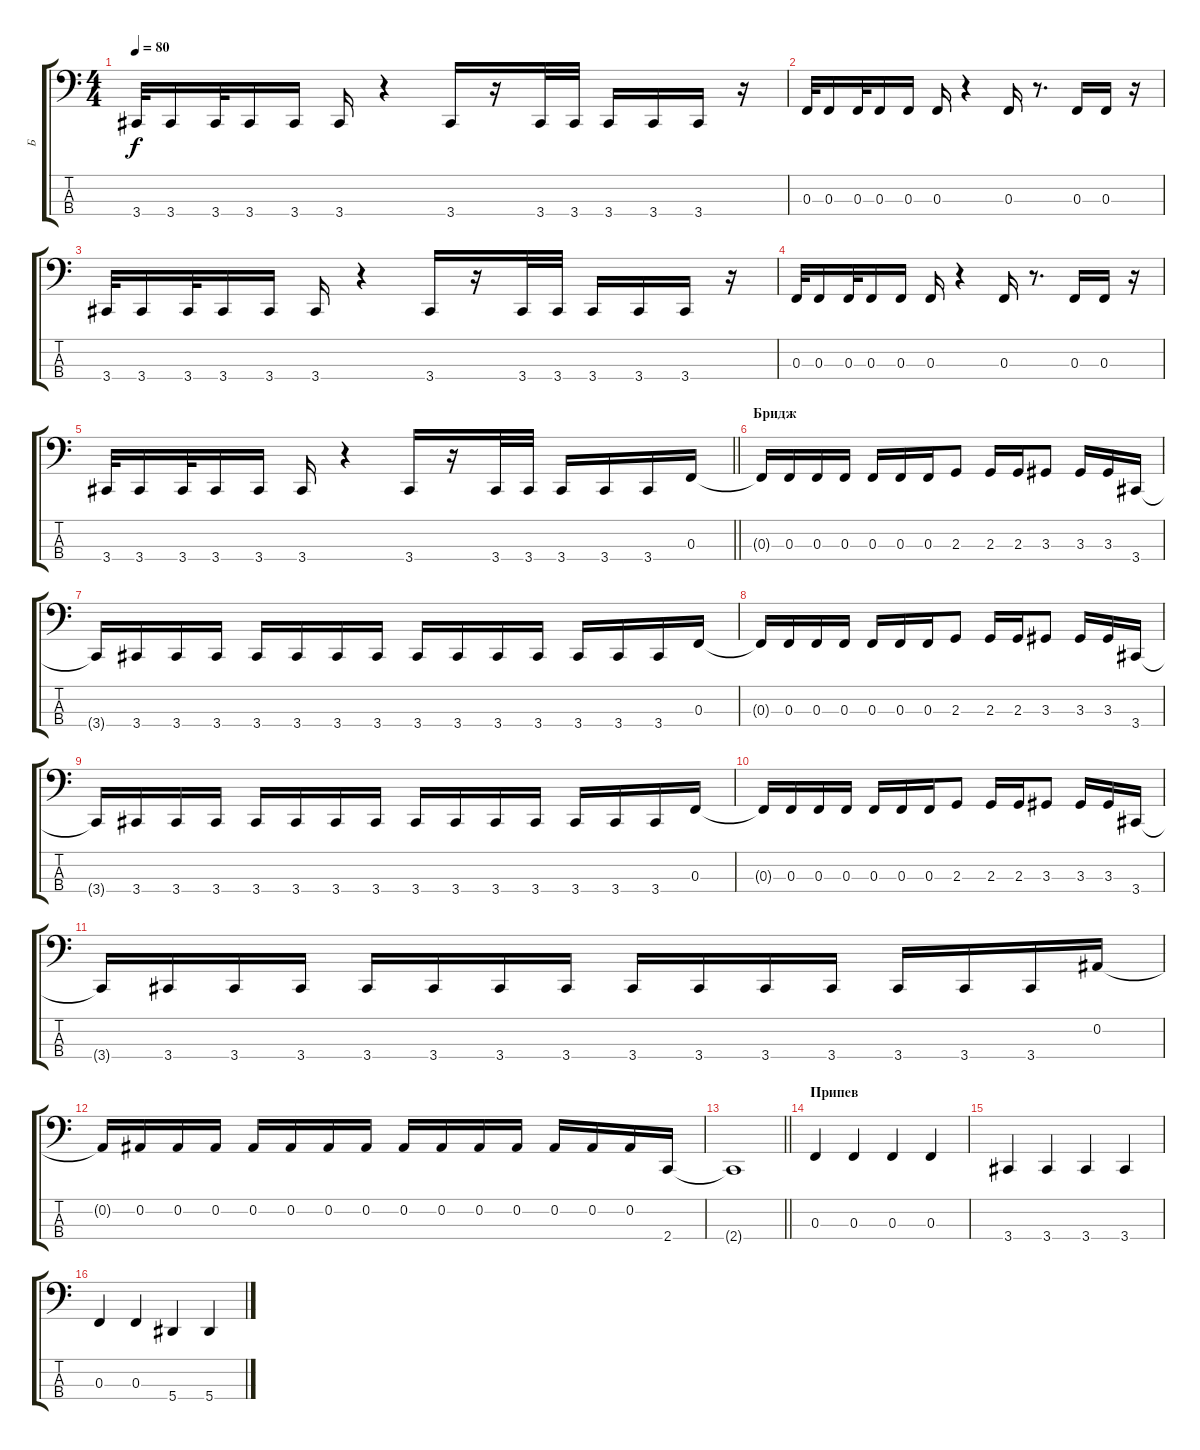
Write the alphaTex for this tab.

\track ("Б" "Б") {instrument electricbassfinger}
\staff {score tabs}
\tuning (Eb2 Bb1 F1 Bb0) {hide}
\ts (4 4)
\tempo 80
\clef f4
\ks c
3.4.32{dy f} 3.4.16 3.4.32 3.4.16 3.4.16 3.4.16 r.4 3.4.16 r.16 3.4.32 3.4.32 3.4.16 3.4.16 3.4.16 r.16 |
0.3.32 0.3.16 0.3.32 0.3.16 0.3.16 0.3.16 r.4 0.3.16 r.8{d} 0.3.16 0.3.16 r.16 |
3.4.32 3.4.16 3.4.32 3.4.16 3.4.16 3.4.16 r.4 3.4.16 r.16 3.4.32 3.4.32 3.4.16 3.4.16 3.4.16 r.16 |
0.3.32 0.3.16 0.3.32 0.3.16 0.3.16 0.3.16 r.4 0.3.16 r.8{d} 0.3.16 0.3.16 r.16 |
\barLineRight lightlight
3.4.32 3.4.16 3.4.32 3.4.16 3.4.16 3.4.16 r.4 3.4.16 r.16 3.4.32 3.4.32 3.4.16 3.4.16 3.4.16 0.3.16 |
\section ("" "Бридж")
0.3{t}.16 0.3.16 0.3.16 0.3.16 0.3.16 0.3.16 0.3.16 2.3.8 2.3.16 2.3.16 3.3.8 3.3.16 3.3.16 3.4.16 |
3.4{t}.16 3.4.16 3.4.16 3.4.16 3.4.16 3.4.16 3.4.16 3.4.16 3.4.16 3.4.16 3.4.16 3.4.16 3.4.16 3.4.16 3.4.16 0.3.16 |
0.3{t}.16 0.3.16 0.3.16 0.3.16 0.3.16 0.3.16 0.3.16 2.3.8 2.3.16 2.3.16 3.3.8 3.3.16 3.3.16 3.4.16 |
3.4{t}.16 3.4.16 3.4.16 3.4.16 3.4.16 3.4.16 3.4.16 3.4.16 3.4.16 3.4.16 3.4.16 3.4.16 3.4.16 3.4.16 3.4.16 0.3.16 |
0.3{t}.16 0.3.16 0.3.16 0.3.16 0.3.16 0.3.16 0.3.16 2.3.8 2.3.16 2.3.16 3.3.8 3.3.16 3.3.16 3.4.16 |
3.4{t}.16 3.4.16 3.4.16 3.4.16 3.4.16 3.4.16 3.4.16 3.4.16 3.4.16 3.4.16 3.4.16 3.4.16 3.4.16 3.4.16 3.4.16 0.2.16 |
0.2{t}.16 0.2.16 0.2.16 0.2.16 0.2.16 0.2.16 0.2.16 0.2.16 0.2.16 0.2.16 0.2.16 0.2.16 0.2.16 0.2.16 0.2.16 2.4.16 |
\barLineRight lightlight
2.4{t}.1 |
\section ("" "Припев")
0.3.4 0.3.4 0.3.4 0.3.4 |
3.4.4 3.4.4 3.4.4 3.4.4 |
0.3.4 0.3.4 5.4.4 5.4.4
